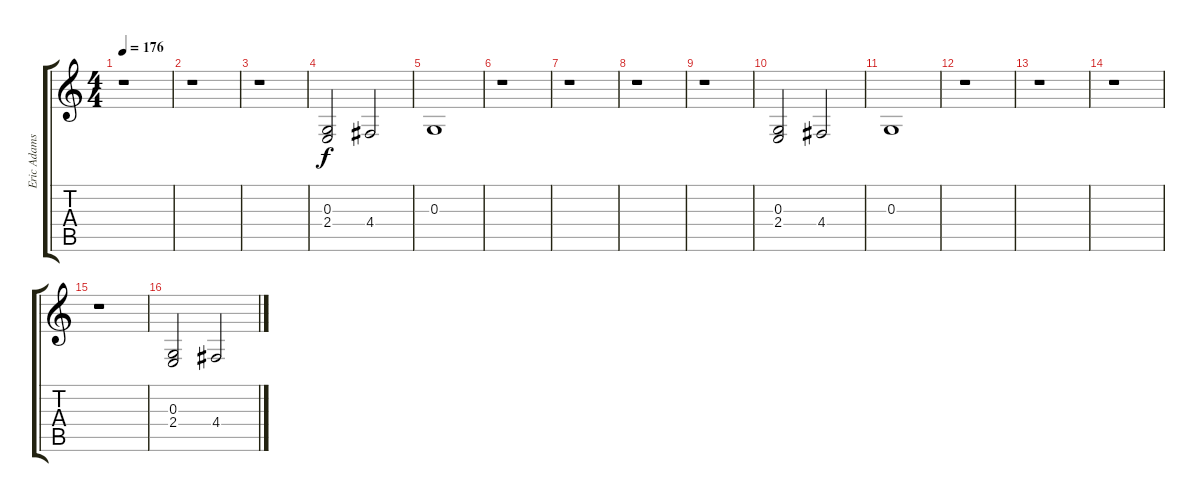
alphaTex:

\track ("Eric Adams" "Eric Adams") {instrument lead6voice}
\staff {score tabs}
\tuning (E4 B3 G3 D3 A2 E2) {hide}
\ts (4 4)
\tempo 176
\clef g2
\ks c
r.1{dy f} |
r.1 |
r.1 |
(0.3 2.4).2 4.4.2 |
0.3.1 |
r.1 |
r.1 |
r.1 |
r.1 |
(0.3 2.4).2 4.4.2 |
0.3.1 |
r.1 |
r.1 |
r.1 |
r.1 |
(0.3 2.4).2 4.4.2
